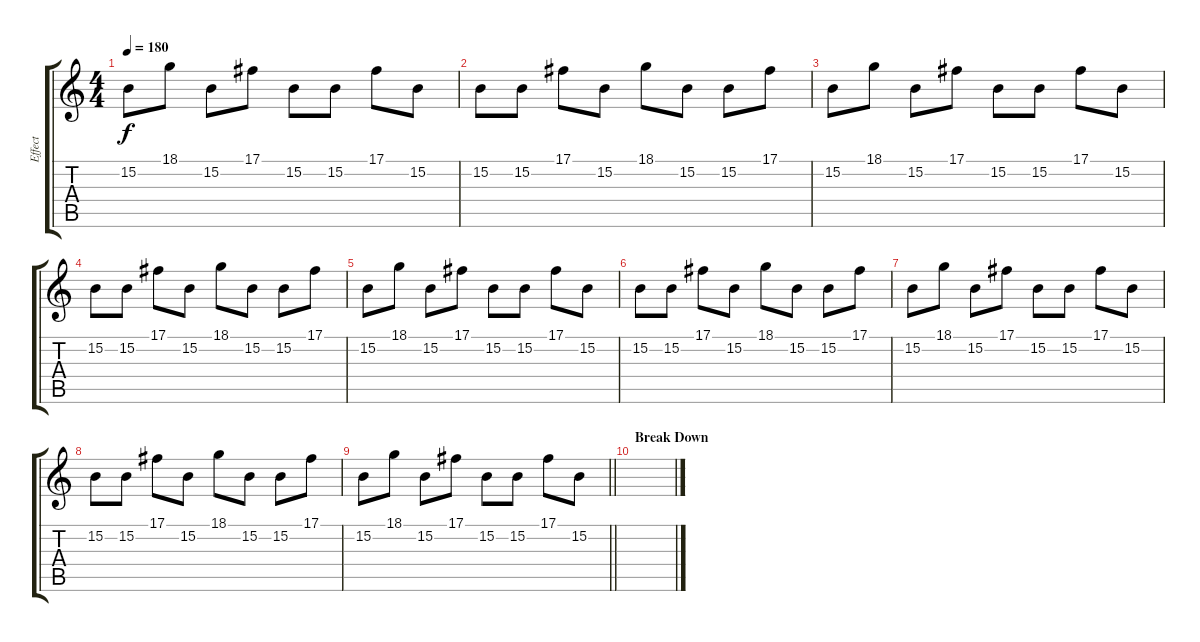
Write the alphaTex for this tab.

\track ("Effect" "Effect") {instrument fx4atmosphere}
\staff {score tabs}
\tuning (Db4 Ab3 E3 B2 Gb2 B1) {hide}
\ts (4 4)
\tempo 180
\clef g2
\ks c
15.2.8{dy f} 18.1.8 15.2.8 17.1.8 15.2.8 15.2.8 17.1.8 15.2.8 |
15.2.8 15.2.8 17.1.8 15.2.8 18.1.8 15.2.8 15.2.8 17.1.8 |
15.2.8 18.1.8 15.2.8 17.1.8 15.2.8 15.2.8 17.1.8 15.2.8 |
15.2.8 15.2.8 17.1.8 15.2.8 18.1.8 15.2.8 15.2.8 17.1.8 |
15.2.8 18.1.8 15.2.8 17.1.8 15.2.8 15.2.8 17.1.8 15.2.8 |
15.2.8 15.2.8 17.1.8 15.2.8 18.1.8 15.2.8 15.2.8 17.1.8 |
15.2.8 18.1.8 15.2.8 17.1.8 15.2.8 15.2.8 17.1.8 15.2.8 |
15.2.8 15.2.8 17.1.8 15.2.8 18.1.8 15.2.8 15.2.8 17.1.8 |
\barLineRight lightlight
15.2.8 18.1.8 15.2.8 17.1.8 15.2.8 15.2.8 17.1.8 15.2.8 |
\section ("" "Break Down")
